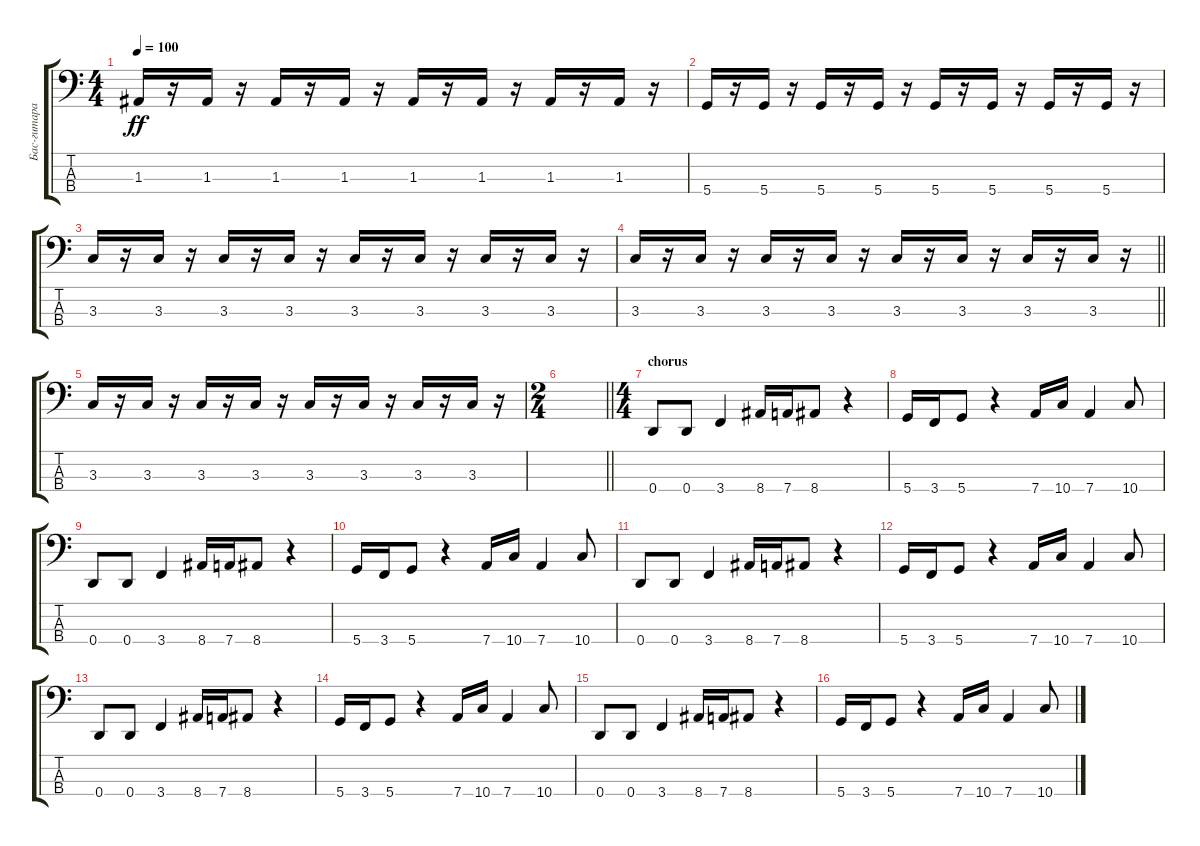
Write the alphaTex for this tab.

\track ("Бас-гитара" "Бас-гитара") {instrument electricbassfinger}
\staff {score tabs}
\tuning (G2 D2 A1 D1) {hide}
\ts (4 4)
\tempo 100
\clef f4
\ks c
1.3.16{dy ff} r.16 1.3.16 r.16 1.3.16 r.16 1.3.16 r.16 1.3.16 r.16 1.3.16 r.16 1.3.16 r.16 1.3.16 r.16 |
5.4.16 r.16 5.4.16 r.16 5.4.16 r.16 5.4.16 r.16 5.4.16 r.16 5.4.16 r.16 5.4.16 r.16 5.4.16 r.16 |
3.3.16 r.16 3.3.16 r.16 3.3.16 r.16 3.3.16 r.16 3.3.16 r.16 3.3.16 r.16 3.3.16 r.16 3.3.16 r.16 |
\barLineRight lightlight
3.3.16 r.16 3.3.16 r.16 3.3.16 r.16 3.3.16 r.16 3.3.16 r.16 3.3.16 r.16 3.3.16 r.16 3.3.16 r.16 |
3.3.16 r.16 3.3.16 r.16 3.3.16 r.16 3.3.16 r.16 3.3.16 r.16 3.3.16 r.16 3.3.16 r.16 3.3.16 r.16 |
\ts (2 4)
\barLineRight lightlight
|
\ts (4 4)
\section ("" "chorus")
0.4.8 0.4.8 3.4.4 8.4.16 7.4.16 8.4.8 r.4 |
5.4.16 3.4.16 5.4.8 r.4 7.4.16 10.4.16 7.4.4 10.4.8 |
0.4.8 0.4.8 3.4.4 8.4.16 7.4.16 8.4.8 r.4 |
5.4.16 3.4.16 5.4.8 r.4 7.4.16 10.4.16 7.4.4 10.4.8 |
0.4.8 0.4.8 3.4.4 8.4.16 7.4.16 8.4.8 r.4 |
5.4.16 3.4.16 5.4.8 r.4 7.4.16 10.4.16 7.4.4 10.4.8 |
0.4.8 0.4.8 3.4.4 8.4.16 7.4.16 8.4.8 r.4 |
5.4.16 3.4.16 5.4.8 r.4 7.4.16 10.4.16 7.4.4 10.4.8 |
0.4.8 0.4.8 3.4.4 8.4.16 7.4.16 8.4.8 r.4 |
5.4.16 3.4.16 5.4.8 r.4 7.4.16 10.4.16 7.4.4 10.4.8
